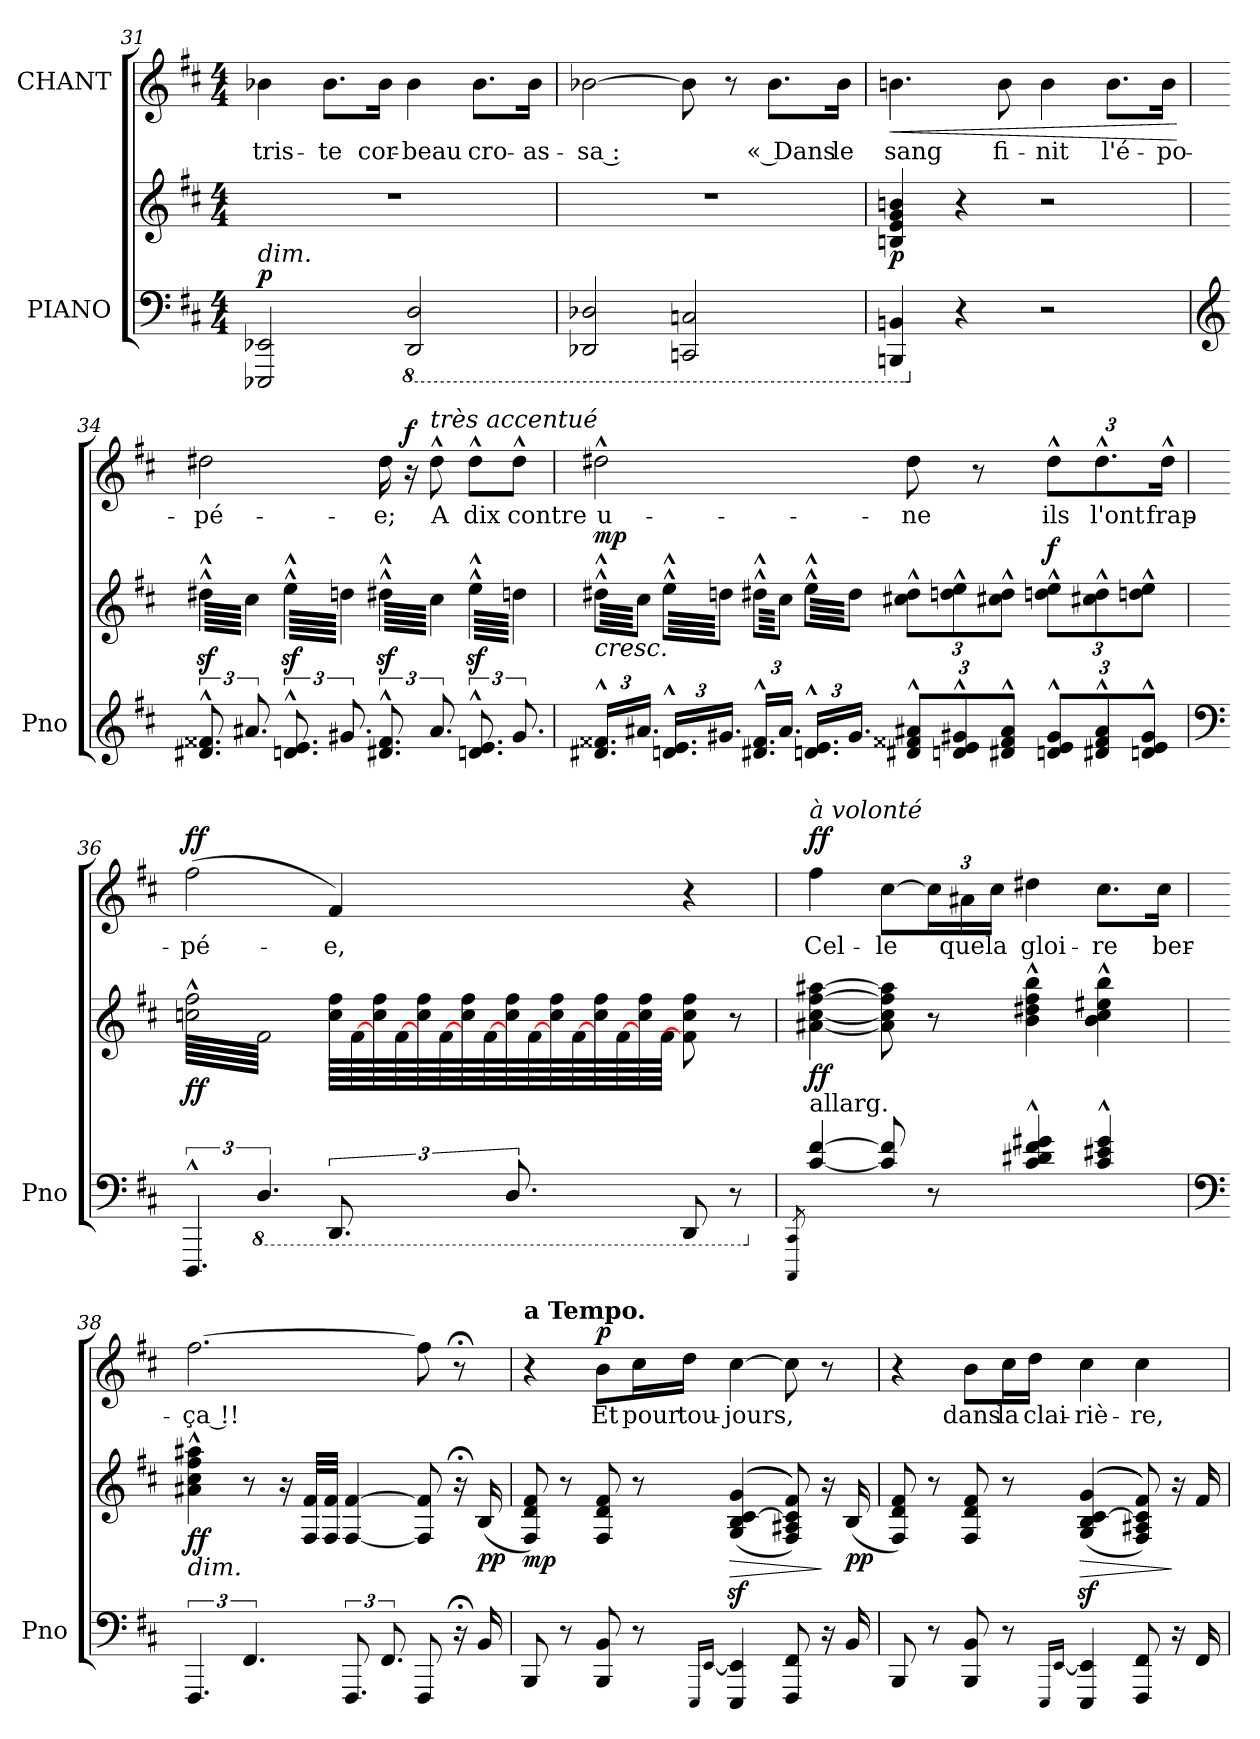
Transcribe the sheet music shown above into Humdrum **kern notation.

**kern	**kern	**dynam	**kern	**text	**dynam
*part2	*part2	*part2	*part1	*part1	*part1
*staff3	*staff2	*staff2/3	*staff1	*staff1	*staff1
*I"PIANO	*	*	*I"CHANT	*	*
*I'Pno	*	*	*	*	*
*clefF4	*clefG2	*	*clefG2	*	*
*k[f#c#]	*k[f#c#]	*	*k[f#c#]	*	*
*M4/4	*M4/4	*	*M4/4	*	*
=31	=31	=31	=31	=31	=31
!LO:TX:a:i:t=dim.	!	!	!	!	!
!	!	!LO:DY:a=2	!	!LO:LY:b	!
2EEE-X/ 2EE-X/	1r	p	4b-X\	tris-	.
!	!	!	!	!LO:LY:b	!
.	.	.	8.b-\L	-te	.
!	!	!	!	!LO:LY:b	!
.	.	.	16b-\Jk	cor-	.
*8ba	*	*	*	*	*
!	!	!	!	!LO:LY:b	!
2DDD/ 2DD/	.	.	4b-\	-beau	.
!	!	!	!	!LO:LY:b	!
.	.	.	8.b-\L	cro-	.
!	!	!	!	!LO:LY:b	!
.	.	.	16b-\Jk	-as-	.
!!LO:LB:g=z
=32	=32	=32	=32	=32	=32
!	!	!	!	!LO:LY:b	!
2DDD-X/ 2DD-X/	1r	.	[2b-X\	-sa :	.
2CCCn/ 2CCn/	.	.	8b-\]	.	.
.	.	.	8r	.	.
!	!	!	!	!LO:LY:b	!
.	.	.	8.b-\L	« Dans	.
!	!	!	!	!LO:LY:b	!
.	.	.	16b-\Jk	le	.
=33	=33	=33	=33	=33	=33
!	!	!LO:DY:b	!	!LO:LY:b	!LO:HP:b
4BBBBn/ 4BBBn/	4Bn/ 4e/ 4g/ 4bn/	p	4.bn\	sang	<
*X8ba	*	*	*	*	*
4r	4r	.	.	.	.
!	!	!	!	!LO:LY:b	!
.	.	.	8b\	fi-	.
!	!	!	!	!LO:LY:b	!
2r	2r	.	4b\	-nit	.
!	!	!	!	!LO:LY:b	!
.	.	.	8.b\L	l'é-	.
!	!	!	!	!LO:LY:b	!
.	.	.	16b\Jk	-po-	.
.	.	.	.	.	[
=34	=34	=34	=34	=34	=34
*clefG2	*	*	*	*	*
!	!	!	!	!LO:LY:b	!
*	*tremolo	*	*	*	*
12.d#X/^^ 12.f##X/^^	64dd#Xz<^^\LLLL	.	2dd#X\	-pé-	.
.	64cc#\	.	.	.	.
.	64dd#Xz<^^\	.	.	.	.
.	64cc#\	.	.	.	.
.	64dd#Xz<^^\	.	.	.	.
.	64cc#\	.	.	.	.
.	64dd#Xz<^^\	.	.	.	.
.	64cc#\	.	.	.	.
12.a#X/	64dd#Xz<^^\	.	.	.	.
.	64cc#\	.	.	.	.
.	64dd#Xz<^^\	.	.	.	.
.	64cc#\	.	.	.	.
.	64dd#Xz<^^\	.	.	.	.
.	64cc#\	.	.	.	.
.	64dd#Xz<^^\	.	.	.	.
.	64cc#\JJJJ	.	.	.	.
12.dn/^^ 12.e/^^	64eez<^^\LLLL	.	.	.	.
.	64ddn\	.	.	.	.
.	64eez<^^\	.	.	.	.
.	64ddn\	.	.	.	.
.	64eez<^^\	.	.	.	.
.	64ddn\	.	.	.	.
.	64eez<^^\	.	.	.	.
.	64ddn\	.	.	.	.
12.g#X/	64eez<^^\	.	.	.	.
.	64ddn\	.	.	.	.
.	64eez<^^\	.	.	.	.
.	64ddn\	.	.	.	.
.	64eez<^^\	.	.	.	.
.	64ddn\	.	.	.	.
.	64eez<^^\	.	.	.	.
.	64ddn\JJJJ	.	.	.	.
!	!	!	!	!LO:LY:b	!
12.d#X/^^ 12.f##/^^	64dd#Xz<^^\LLLL	.	16dd#\	-e;	.
.	64cc#\	.	.	.	.
.	64dd#Xz<^^\	.	.	.	.
.	64cc#\	.	.	.	.
!	!	!	!	!	!LO:DY:a
.	64dd#Xz<^^\	.	16r	.	f
.	64cc#\	.	.	.	.
.	64dd#Xz<^^\	.	.	.	.
.	64cc#\	.	.	.	.
!	!	!	!LO:TX:a:i:t=très accentué	!	!
!	!	!	!	!LO:LY:b	!
12.a#/	64dd#Xz<^^\	.	8dd#^^\	A	.
.	64cc#\	.	.	.	.
.	64dd#Xz<^^\	.	.	.	.
.	64cc#\	.	.	.	.
.	64dd#Xz<^^\	.	.	.	.
.	64cc#\	.	.	.	.
.	64dd#Xz<^^\	.	.	.	.
.	64cc#\JJJJ	.	.	.	.
!	!	!	!	!LO:LY:b	!
12.dn/^^ 12.e/^^	64eez<^^\LLLL	.	8dd#^^\L	dix	.
.	64ddn\	.	.	.	.
.	64eez<^^\	.	.	.	.
.	64ddn\	.	.	.	.
.	64eez<^^\	.	.	.	.
.	64ddn\	.	.	.	.
.	64eez<^^\	.	.	.	.
.	64ddn\	.	.	.	.
!	!	!	!	!LO:LY:b	!
12.g#/	64eez<^^\	.	8dd#^^\J	contre	.
.	64ddn\	.	.	.	.
.	64eez<^^\	.	.	.	.
.	64ddn\	.	.	.	.
.	64eez<^^\	.	.	.	.
.	64ddn\	.	.	.	.
.	64eez<^^\	.	.	.	.
.	64ddn\JJJJ	.	.	.	.
!!LO:LB:g=z
=35	=35	=35	=35	=35	=35
!	!LO:TX:b:i:t=cresc.	!	!	!	!
!	!	!LO:DY:a	!	!LO:LY:b	!
24.d#X/^^ 24.f##X/^^L	64dd#X^^\LLLL	mp	2dd#X^^\	u-	.
.	64cc#\	.	.	.	.
.	64dd#X^^\	.	.	.	.
.	64cc#\	.	.	.	.
24.a#X/J	64dd#X^^\	.	.	.	.
.	64cc#\	.	.	.	.
.	64dd#X^^\	.	.	.	.
.	64cc#\JJJJ	.	.	.	.
24.dn/^^ 24.e/^^L	64ee^^\LLLL	.	.	.	.
.	64ddn\	.	.	.	.
.	64ee^^\	.	.	.	.
.	64ddn\	.	.	.	.
24.g#X/J	64ee^^\	.	.	.	.
.	64ddn\	.	.	.	.
.	64ee^^\	.	.	.	.
.	64ddn\JJJJ	.	.	.	.
24.d#X/^^ 24.f##/^^L	64dd#X^^\LLLL	.	.	.	.
.	64cc#\	.	.	.	.
.	64dd#X^^\	.	.	.	.
.	64cc#\	.	.	.	.
24.a#/J	64dd#X^^\	.	.	.	.
.	64cc#\	.	.	.	.
.	64dd#X^^\	.	.	.	.
.	64cc#\JJJJ	.	.	.	.
24.dn/^^ 24.e/^^L	64ee^^\LLLL	.	.	.	.
.	64dd#\	.	.	.	.
.	64ee^^\	.	.	.	.
.	64dd#\	.	.	.	.
24.g#/J	64ee^^\	.	.	.	.
.	64dd#\	.	.	.	.
.	64ee^^\	.	.	.	.
.	64dd#\JJJJ	.	.	.	.
*	*Xtremolo	*	*	*	*
!	!	!	!	!LO:LY:b	!
12d#X/^^ 12f##X/^^ 12a#X/^^L	12cc#X\^^ 12dd#\^^L	.	8dd#\	-ne	.
.	.	.	.	.	.
.	.	.	.	.	.
.	.	.	.	.	.
12dn/^^ 12e/^^ 12g#X/^^	12ddn\^^ 12ee\^^	.	.	.	.
.	.	.	8r	.	.
12d#X/^^ 12f##/^^ 12a#/^^J	12cc#X\^^ 12dd\^^J	.	.	.	.
!	!	!LO:DY:a	!	!LO:LY:b	!LO:DY:a
!	!	!	!	!	!LO:DY:n=1:a
12dn/^^ 12e/^^ 12g#/^^L	12ddn\^^ 12ee\^^L	f	12dd#^^\L	ils	other-dynamics f
!	!	!	!	!LO:LY:b	!
12d#X/^^ 12f##/^^ 12a#/^^	12cc#X\^^ 12dd\^^	.	12.dd#^^\	l'ont	.
12dn/^^ 12e/^^ 12g#/^^J	12ddn\^^ 12ee\^^J	.	.	.	.
!	!	!	!	!LO:LY:b	!
.	.	.	24dd#^^\Jk	frap-	.
=36	=36	=36	=36	=36	=36
*clefF4	*	*	*	*	*
!	!	!LO:DY:b	!	!LO:LY:b	!LO:DY:a
*	*tremolo	*	*	*	*
6.DDD^^/	64ccn\^^ 64ff#\^^LLLL	ff	(>2ff#\	-pé-	ff
.	64f#\	.	.	.	.
.	64ccn\^^ 64ff#\^^	.	.	.	.
.	64f#\	.	.	.	.
.	64ccn\^^ 64ff#\^^	.	.	.	.
.	64f#\	.	.	.	.
.	64ccn\^^ 64ff#\^^	.	.	.	.
.	64f#\	.	.	.	.
.	64ccn\^^ 64ff#\^^	.	.	.	.
.	64f#\	.	.	.	.
.	64ccn\^^ 64ff#\^^	.	.	.	.
.	64f#\	.	.	.	.
.	64ccn\^^ 64ff#\^^	.	.	.	.
.	64f#\	.	.	.	.
.	64ccn\^^ 64ff#\^^	.	.	.	.
.	64f#\	.	.	.	.
*8ba	*	*	*	*	*
6.DD/	64ccn\^^ 64ff#\^^	.	.	.	.
.	64f#\	.	.	.	.
.	64ccn\^^ 64ff#\^^	.	.	.	.
.	64f#\	.	.	.	.
.	64ccn\^^ 64ff#\^^	.	.	.	.
.	64f#\	.	.	.	.
.	64ccn\^^ 64ff#\^^	.	.	.	.
.	64f#\	.	.	.	.
.	64ccn\^^ 64ff#\^^	.	.	.	.
.	64f#\	.	.	.	.
.	64ccn\^^ 64ff#\^^	.	.	.	.
.	64f#\	.	.	.	.
.	64ccn\^^ 64ff#\^^	.	.	.	.
.	64f#\	.	.	.	.
.	64ccn\^^ 64ff#\^^	.	.	.	.
.	64f#\JJJJ	.	.	.	.
!	!	!	!	!LO:LY:b	!
12.DDD/	64cc\ 64ff#\LLLL	.	4f#/)	-e,	.
.	[64f#\	.	.	.	.
.	64cc\ 64ff#\	.	.	.	.
.	[64f#\	.	.	.	.
.	64cc\ 64ff#\	.	.	.	.
.	[64f#\	.	.	.	.
.	64cc\ 64ff#\	.	.	.	.
.	[64f#\	.	.	.	.
12.DD/	64cc\ 64ff#\	.	.	.	.
.	[64f#\	.	.	.	.
.	64cc\ 64ff#\	.	.	.	.
.	[64f#\	.	.	.	.
.	64cc\ 64ff#\	.	.	.	.
.	[64f#\	.	.	.	.
.	64cc\ 64ff#\	.	.	.	.
.	64f#\JJJJ	.	.	.	.
*	*Xtremolo	*	*	*	*
8DDD/	8f#\] 8cc\ 8ff#\	.	4r	.	.
.	.	.	.	.	.
.	.	.	.	.	.
.	.	.	.	.	.
.	.	.	.	.	.
.	.	.	.	.	.
.	.	.	.	.	.
.	.	.	.	.	.
8r	8r	.	.	.	.
!!LO:PB:g=z
=37	=37	=37	=37	=37	=37
*X8ba	*	*	*	*	*
8qCCC#/ 8qCC#/	.	.	.	.	.
!	!	!	!LO:TX:a:i:t=à volonté	!	!
!	!LO:TX:b:t=allarg.	!	!	!	!
!	!	!LO:DY:b	!	!LO:LY:b	!LO:DY:a
[4c#/ [4f#/	[4a#X\ [4cc#\ [4ff#\ [4aa#X\	ff	4ff#\	Cel-	ff
*	*	*	*MM86	*	*
!	!	!	!	!LO:LY:b	!
8c#/] 8f#/]	8a#\] 8cc#\] 8ff#\] 8aa#\]	.	[8cc#\L	-le	.
8r	8r	.	24cc#\L]	.	.
!	!	!	!	!LO:LY:b	!
.	.	.	24a#X\	que	.
!	!	!	!	!LO:LY:b	!
.	.	.	24cc#\JJ	la	.
*	*	*	*MM80	*	*
!	!	!	!	!LO:LY:b	!
4c#/^^ 4d#X/^^ 4f#/^^ 4g#X/^^	4b\^^ 4dd#X\^^ 4ff#\^^ 4bb\^^	.	4dd#X\	gloi-	.
!	!	!	!	!LO:LY:b	!
4c#/^^ 4e#X/^^ 4g#/^^	4b\^^ 4cc#\^^ 4ee#X\^^ 4bb\^^	.	8.cc#\L	-re	.
!	!	!	!	!LO:LY:b	!
.	.	.	16cc#\Jk	ber-	.
=38	=38	=38	=38	=38	=38
*clefF4	*	*	*	*	*
!	!LO:TX:b:i:t=dim.	!	!	!	!
!	!	!LO:DY:b	!	!LO:LY:b	!
6.FFF#/	4a#X\^^ 4cc#\^^ 4ff#\^^ 4aa#X\^^	ff	[2.ff#\	-ça !!	.
6.FF#/	8r	.	.	.	.
.	16r	.	.	.	.
.	32F#/ 32f#/LLL	.	.	.	.
.	32F#/ 32f#/JJJ	.	.	.	.
12.FFF#/	[4F#/ [4f#/	.	.	.	.
12.FF#/	.	.	.	.	.
8FFF#/	8F#/] 8f#/]	.	8ff#\]	.	.
16r;<	16r;<	.	8r;<	.	.
!	!	!LO:DY:b	!	!	!
16BB/	(>16B/	pp	.	.	.
=39	=39	=39	=39	=39	=39
*	*	*	*MM92	*	*
!	!	!	!LO:TX:a:B:t=a Tempo.	!	!
!	!	!LO:DY:b	!	!	!
8BBB/	8F#/ 8d/ 8f#/)	mp	4r	.	.
8r	8r	.	.	.	.
!	!	!	!	!LO:LY:b	!LO:DY:a
8BBB/ 8BB/	8F#/ 8d/ 8f#/	.	8b\L	Et	p
!	!	!	!	!LO:LY:b	!
8r	8r	.	16cc#\L	pour	.
!	!	!	!	!LO:LY:b	!
.	.	.	16dd\JJ	tou-	.
16qEEE/LL	.	.	.	.	.
[16qEE/JJ	.	.	.	.	.
!	!	!LO:HP:b	!	!LO:LY:b	!
4EEE/ 4EE/]	(>(<(<4G/z< 4B/z< [4c#/z< 4g/z<	>	[4cc#\	-jours,	.
8FFF#/ 8FF#/	8F#/ 8A#X/ 8c#/] 8f#/)))	.	8cc#\]	.	.
16r	16r	]	8r	.	.
!	!	!LO:DY:b	!	!	!
16BB/	(>16B/	pp	.	.	.
!!LO:LB:g=z
=40	=40	=40	=40	=40	=40
8BBB/	8F#/ 8d/ 8f#/)	.	4r	.	.
8r	8r	.	.	.	.
!	!	!	!	!LO:LY:b	!
8BBB/ 8BB/	8F#/ 8d/ 8f#/	.	8b\L	dans	.
!	!	!	!	!LO:LY:b	!
8r	8r	.	16cc#\L	la	.
!	!	!	!	!LO:LY:b	!
.	.	.	16dd\JJ	clai-	.
16qEEE/LL	.	.	.	.	.
[16qEE/JJ	.	.	.	.	.
!	!	!LO:HP:b	!	!LO:LY:b	!
4EEE/ 4EE/]	(>(<(<4G/z< 4B/z< [4c#/z< 4g/z<	>	4cc#\	-riè-	.
!	!	!	!	!LO:LY:b	!
8FFF#/ 8FF#/	8F#/ 8A#X/ 8c#/] 8f#/)))	.	4cc#\	-re,	.
16r	16r	]	.	.	.
16FF#/	16f#/	.	.	.	.
=	=	=	=	=	=
*-	*-	*-	*-	*-	*-
